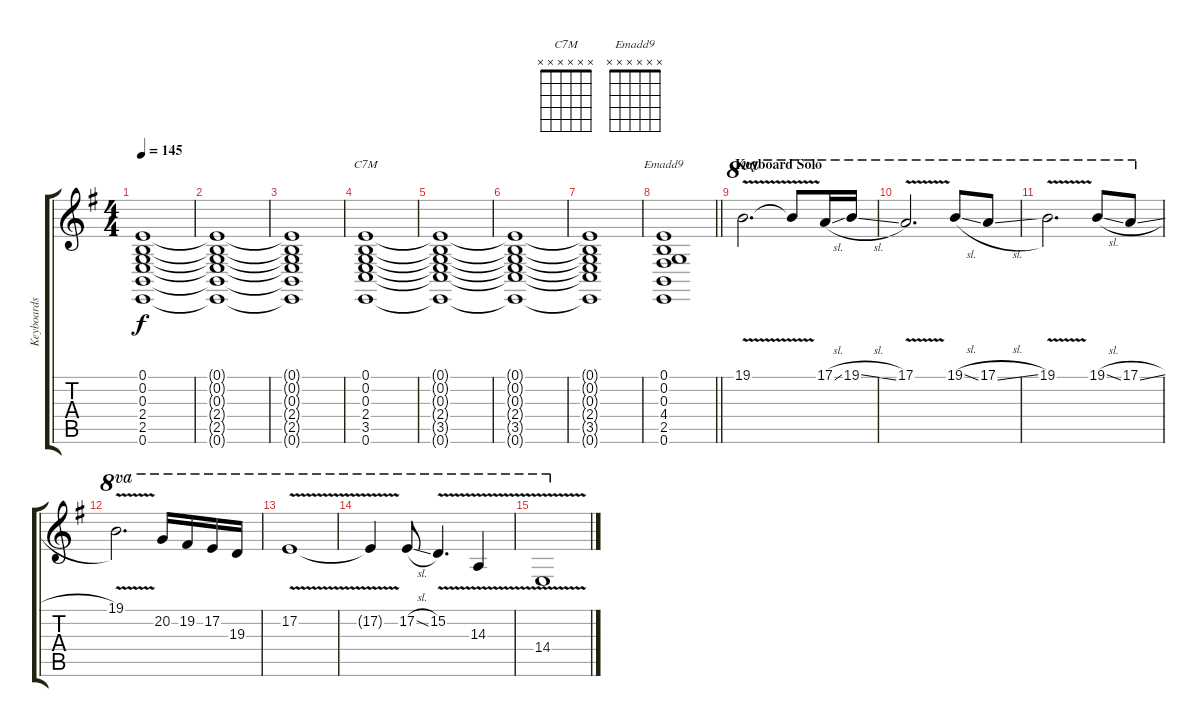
\track ("Keyboards 1" "Keyboards ") {instrument pad2warm}
\staff {score tabs}
\tuning (E4 B3 G3 D3 A2 E2) {hide}
\chord ("C7M" x x x x x x)
\chord ("Emadd9" x x x x x x)
\ts (4 4)
\tempo 145
\clef g2
\ks g
(0.1{t} 0.2{t} 0.3{t} 2.4{t} 2.5{t} 0.6{t}).1{dy f} |
(0.1{t} 0.2{t} 0.3{t} 2.4{t} 2.5{t} 0.6{t}).1 |
(0.1{t} 0.2{t} 0.3{t} 2.4{t} 2.5{t} 0.6{t}).1 |
(0.1 0.2 0.3 2.4 3.5 0.6).1{ch "C7M"} |
(0.1{t} 0.2{t} 0.3{t} 2.4{t} 3.5{t} 0.6{t}).1 |
(0.1{t} 0.2{t} 0.3{t} 2.4{t} 3.5{t} 0.6{t}).1 |
(0.1{t} 0.2{t} 0.3{t} 2.4{t} 3.5{t} 0.6{t}).1 |
\barLineRight lightlight
(0.1 0.2 0.3 4.4 2.5 0.6).1{ch "Emadd9"} |
\section ("" "Keyboard Solo")
19.1{v}.2{d ot 8va instrument lead2sawtooth} 19.1{t}.8{ot 8va} 17.1{sl}.16{ot 8va} 19.1{sl}.16{ot 8va} |
17.1{v}.2{d ot 8va} 19.1{sl}.8{ot 8va} 17.1{sl}.8{ot 8va} |
19.1{v}.2{d ot 8va} 19.1{sl}.8{ot 8va} 17.1{sl}.8{ot 8va} |
19.1{v}.2{d ot 8va} 20.2.16{ot 8va} 19.2.16{ot 8va} 17.2.16{ot 8va} 19.3.16{ot 8va} |
17.2{v}.1{ot 8va} |
17.2{t}.4{ot 8va} 17.2{sl}.8{ot 8va} 15.2{v}.4{d ot 8va} 14.3{v}.4{ot 8va} |
14.4{v}.1{ot 8va}
